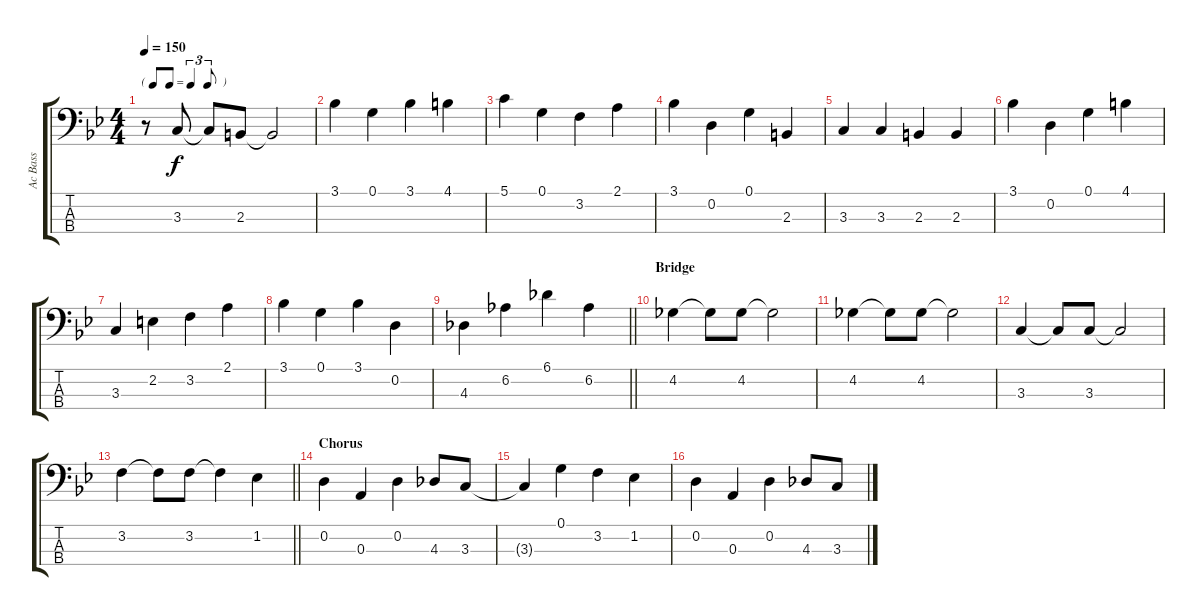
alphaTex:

\track ("Ac Bass" "Ac Bass") {instrument acousticbass}
\staff {score tabs}
\tuning (G2 D2 A1 E1) {hide}
\ts (4 4)
\tf triplet8th
\tempo 150
\clef f4
\ks bb
r.8{dy f} 3.3.8 3.3{t}.8 2.3.8 2.3{t}.2 |
3.1.4 0.1.4 3.1.4 4.1.4 |
5.1.4 0.1.4 3.2.4 2.1.4 |
3.1.4 0.2.4 0.1.4 2.3.4 |
3.3.4 3.3.4 2.3.4 2.3.4 |
3.1.4 0.2.4 0.1.4 4.1.4 |
3.3.4 2.2.4 3.2.4 2.1.4 |
3.1.4 0.1.4 3.1.4 0.2.4 |
\barLineRight lightlight
4.3.4 6.2.4 6.1.4 6.2.4 |
\section ("" "Bridge")
4.2.4 4.2{t}.8 4.2.8 4.2{t}.2 |
4.2.4 4.2{t}.8 4.2.8 4.2{t}.2 |
3.3.4 3.3{t}.8 3.3.8 3.3{t}.2 |
\barLineRight lightlight
3.2.4 3.2{t}.8 3.2.8 3.2{t}.4 1.2.4 |
\section ("" "Chorus")
0.2.4 0.3.4 0.2.4 4.3.8 3.3.8 |
3.3{t}.4 0.1.4 3.2.4 1.2.4 |
0.2.4 0.3.4 0.2.4 4.3.8 3.3.8
